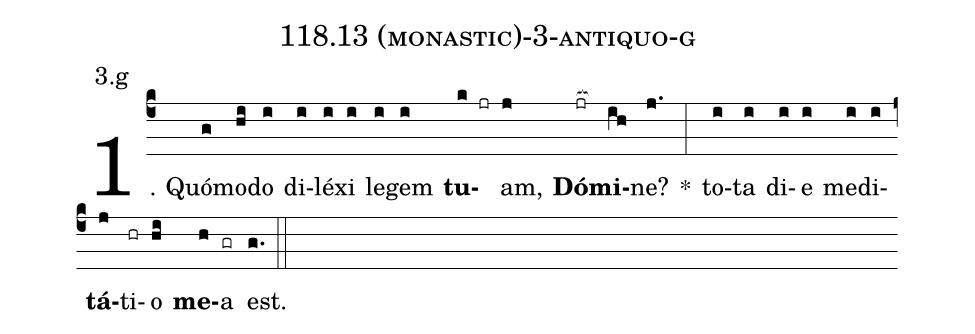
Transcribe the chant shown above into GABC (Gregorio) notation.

name: 118.13 (monastic)-3-antiquo-g;
annotation: 3.g;
%%
(c4)1. Quó(g)mo(hi)do(i) di(i)lé(i)xi(i) le(i)gem(i) <b>tu</b>(k jr)am,(j) <b>Dó</b>(jr[ocb:1{])<b>mi</b>(ih[ocb:0}])ne?(j.) *(:) to(i)ta(i) di(i)e(i) me(i)di(i)<b>tá</b>(j)ti(hr)o(hi) <b>me</b>(h)a(gr) est.(g.) (::)
